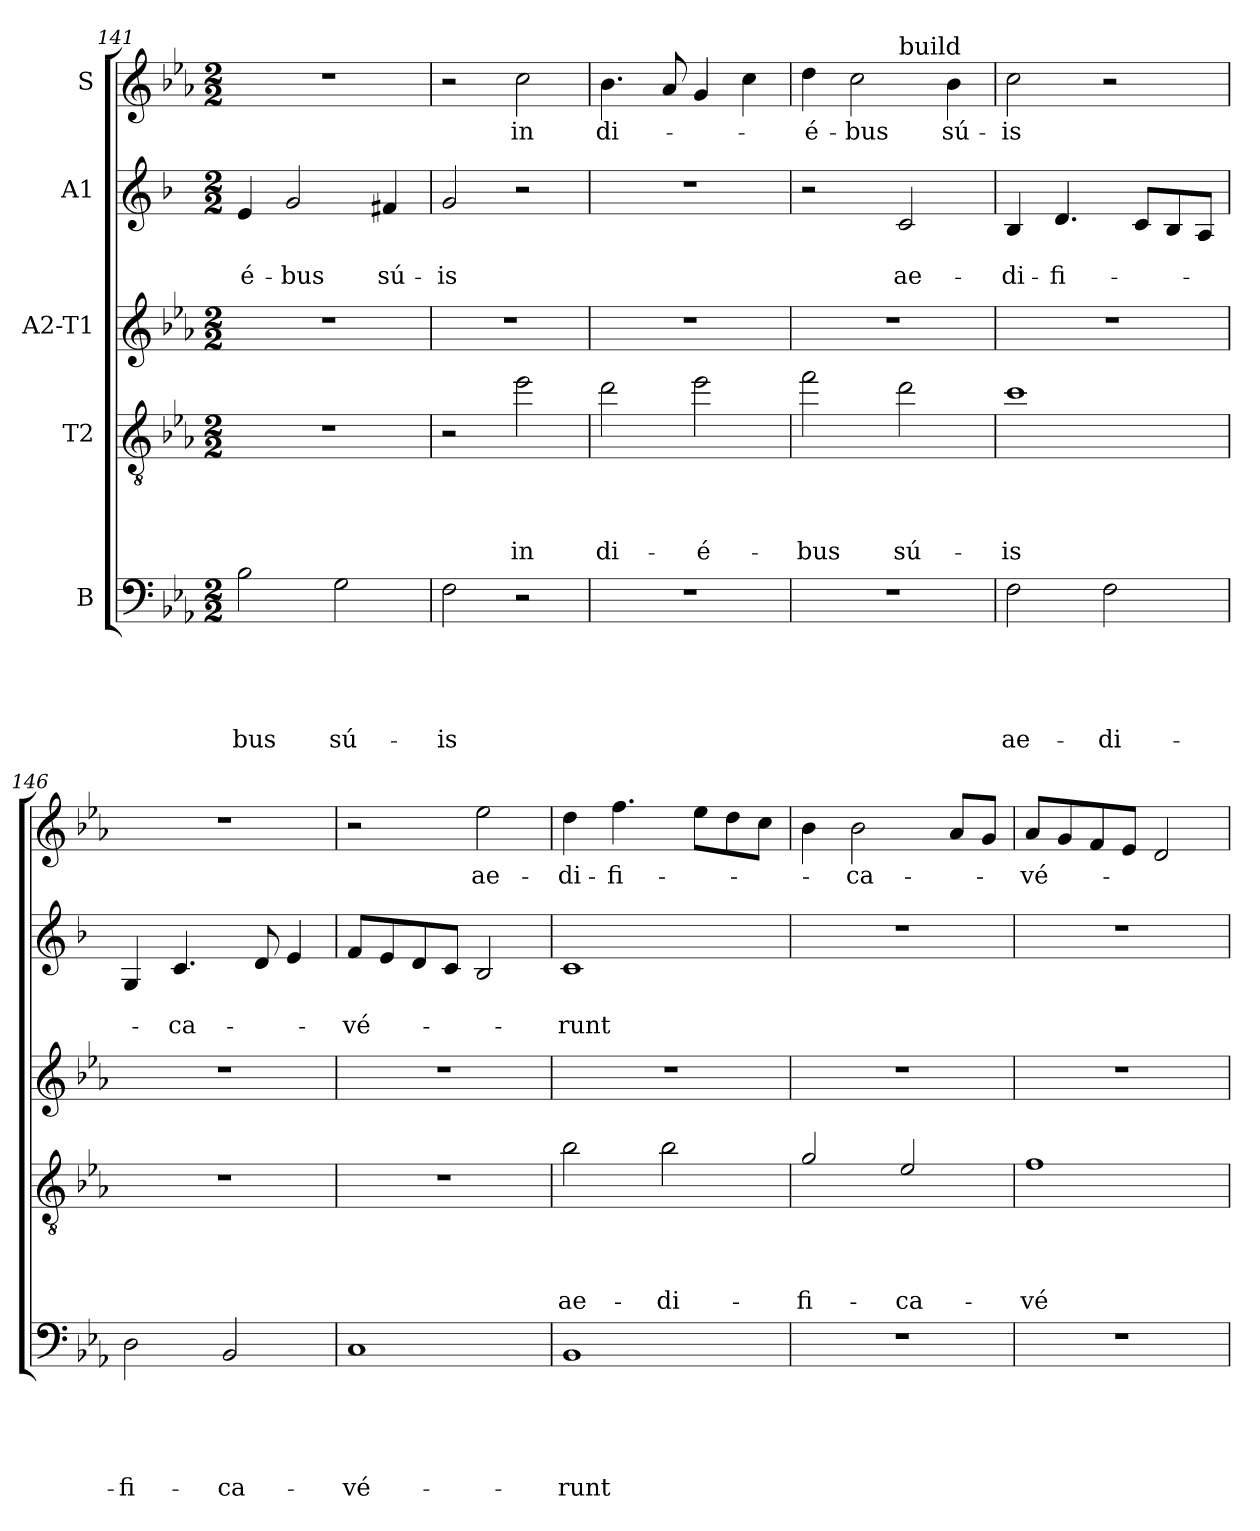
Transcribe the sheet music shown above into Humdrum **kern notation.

**kern	**text	**text	**text	**text	**text	**kern	**text	**text	**text	**text	**kern	**kern	**text	**text	**kern	**text
*part5	*part5	*part5	*part5	*part5	*part5	*part4	*part4	*part4	*part4	*part4	*part3	*part2	*part2	*part2	*part1	*part1
*staff5	*staff5	*staff5	*staff5	*staff5	*staff5	*staff4	*staff4	*staff4	*staff4	*staff4	*staff3	*staff2	*staff2	*staff2	*staff1	*staff1
*I"B	*	*	*	*	*	*I"T2	*	*	*	*	*I"A2-T1	*I"A1	*	*	*I"S	*
*clefF4	*	*	*	*	*	*clefGv2	*	*	*	*	*clefG2	*clefG2	*	*	*clefG2	*
*	*	*	*	*	*	*ITrd8c14	*	*	*	*	*	*ITrd1c2	*	*	*	*
*k[b-e-a-]	*	*	*	*	*	*k[b-e-a-]	*	*	*	*	*k[b-e-a-]	*k[b-e-a-]	*	*	*k[b-e-a-]	*
*E-:	*	*	*	*	*	*E-:	*	*	*	*	*E-:	*E-:	*	*	*E-:	*
*M2/2	*	*	*	*	*	*M2/2	*	*	*	*	*M2/2	*M2/2	*	*	*M2/2	*
=141	=141	=141	=141	=141	=141	=141	=141	=141	=141	=141	=141	=141	=141	=141	=141	=141
!	!	!	!	!	!LO:LY:b	!	!	!	!	!	!	!	!	!LO:LY:b	!	!
2B-\	.	.	.	.	-bus	1r	.	.	.	.	1r	4d/	.	-é-	1r	.
!	!	!	!	!	!	!	!	!	!	!	!	!	!	!LO:LY:b	!	!
.	.	.	.	.	.	.	.	.	.	.	.	2f/	.	-bus	.	.
!	!	!	!	!	!LO:LY:b	!	!	!	!	!	!	!	!	!	!	!
2G\	.	.	.	.	sú-	.	.	.	.	.	.	.	.	.	.	.
!	!	!	!	!	!	!	!	!	!	!	!	!	!	!LO:LY:b	!	!
.	.	.	.	.	.	.	.	.	.	.	.	4e/	.	sú-	.	.
=142	=142	=142	=142	=142	=142	=142	=142	=142	=142	=142	=142	=142	=142	=142	=142	=142
!	!	!	!	!	!LO:LY:b	!	!	!	!	!	!	!	!	!LO:LY:b	!	!
2F\	.	.	.	.	-is	2r	.	.	.	.	1r	2f/	.	-is	2r	.
!	!	!	!	!	!	!	!	!	!	!LO:LY:b	!	!	!	!	!	!LO:LY:b
2r	.	.	.	.	.	2e-\	.	.	.	in	.	2r	.	.	2cc\	in
=143	=143	=143	=143	=143	=143	=143	=143	=143	=143	=143	=143	=143	=143	=143	=143	=143
!	!	!	!	!	!	!	!	!	!	!LO:LY:b	!	!	!	!	!	!LO:LY:b
1r	.	.	.	.	.	2d\	.	.	.	di-	1r	1r	.	.	4.b-\	di-
.	.	.	.	.	.	.	.	.	.	.	.	.	.	.	8a-/	.
!	!	!	!	!	!	!	!	!	!	!LO:LY:b	!	!	!	!	!	!
.	.	.	.	.	.	2e-\	.	.	.	-é-	.	.	.	.	4g/	.
.	.	.	.	.	.	.	.	.	.	.	.	.	.	.	4cc\	.
!!LO:PB:g=z
=144	=144	=144	=144	=144	=144	=144	=144	=144	=144	=144	=144	=144	=144	=144	=144	=144
!	!	!	!	!	!	!	!	!	!	!LO:LY:b	!	!	!	!	!	!LO:LY:b
*	*	*	*	*	*	*	*	*	*	*	*	*	*	*	*^	*
1r	.	.	.	.	.	2f\	.	.	.	-bus	1r	2r	.	.	4dd\	2ryy	-é-
!	!	!	!	!	!	!	!	!	!	!	!	!	!	!	!	!	!LO:LY:b
.	.	.	.	.	.	.	.	.	.	.	.	.	.	.	2cc\	.	-bus
!	!	!	!	!	!	!	!	!	!	!	!	!	!	!	!	!LO:TX:a:t=build	!
!	!	!	!	!	!	!	!	!	!	!LO:LY:b	!	!	!	!LO:LY:b	!	!	!
.	.	.	.	.	.	2d\	.	.	.	sú-	.	2B-/	.	ae-	.	2ryy	.
!	!	!	!	!	!	!	!	!	!	!	!	!	!	!	!	!	!LO:LY:b
.	.	.	.	.	.	.	.	.	.	.	.	.	.	.	4b-\	.	sú-
=145	=145	=145	=145	=145	=145	=145	=145	=145	=145	=145	=145	=145	=145	=145	=145	=145	=145
!	!	!	!	!	!LO:LY:b	!	!	!	!	!LO:LY:b	!	!	!	!LO:LY:b	!	!	!LO:LY:b
*	*	*	*	*	*	*	*	*	*	*	*	*	*	*	*v	*v	*
2F\	.	.	.	.	ae-	1c	.	.	.	-is	1r	4A-/	.	-di-	2cc\	-is
!	!	!	!	!	!	!	!	!	!	!	!	!	!	!LO:LY:b	!	!
.	.	.	.	.	.	.	.	.	.	.	.	4.c/	.	-fi-	.	.
!	!	!	!	!	!LO:LY:b	!	!	!	!	!	!	!	!	!	!	!
2F\	.	.	.	.	-di-	.	.	.	.	.	.	.	.	.	2r	.
.	.	.	.	.	.	.	.	.	.	.	.	8B-/L	.	.	.	.
.	.	.	.	.	.	.	.	.	.	.	.	8A-/	.	.	.	.
.	.	.	.	.	.	.	.	.	.	.	.	8G/J	.	.	.	.
=146	=146	=146	=146	=146	=146	=146	=146	=146	=146	=146	=146	=146	=146	=146	=146	=146
!	!	!	!	!	!LO:LY:b	!	!	!	!	!	!	!	!	!	!	!
2D\	.	.	.	.	-fi-	1r	.	.	.	.	1r	4F/	.	.	1r	.
!	!	!	!	!	!	!	!	!	!	!	!	!	!	!LO:LY:b	!	!
.	.	.	.	.	.	.	.	.	.	.	.	4.B-/	.	-ca-	.	.
!	!	!	!	!	!LO:LY:b	!	!	!	!	!	!	!	!	!	!	!
2BB-/	.	.	.	.	-ca-	.	.	.	.	.	.	.	.	.	.	.
.	.	.	.	.	.	.	.	.	.	.	.	8c/	.	.	.	.
.	.	.	.	.	.	.	.	.	.	.	.	4d/	.	.	.	.
=147	=147	=147	=147	=147	=147	=147	=147	=147	=147	=147	=147	=147	=147	=147	=147	=147
!	!	!	!	!	!LO:LY:b	!	!	!	!	!	!	!	!	!LO:LY:b	!	!
1C	.	.	.	.	-vé-	1r	.	.	.	.	1r	8e-/L	.	-vé-	2r	.
.	.	.	.	.	.	.	.	.	.	.	.	8d/	.	.	.	.
.	.	.	.	.	.	.	.	.	.	.	.	8c/	.	.	.	.
.	.	.	.	.	.	.	.	.	.	.	.	8B-/J	.	.	.	.
!	!	!	!	!	!	!	!	!	!	!	!	!	!	!	!	!LO:LY:b
.	.	.	.	.	.	.	.	.	.	.	.	2A-/	.	.	2ee-\	ae-
=148	=148	=148	=148	=148	=148	=148	=148	=148	=148	=148	=148	=148	=148	=148	=148	=148
!	!	!	!	!	!LO:LY:b	!	!	!	!	!LO:LY:b	!	!	!	!LO:LY:b	!	!LO:LY:b
1BB-	.	.	.	.	-runt	2B-\	.	.	.	ae-	1r	1B-	.	-runt	4dd\	-di-
!	!	!	!	!	!	!	!	!	!	!	!	!	!	!	!	!LO:LY:b
.	.	.	.	.	.	.	.	.	.	.	.	.	.	.	4.ff\	-fi-
!	!	!	!	!	!	!	!	!	!	!LO:LY:b	!	!	!	!	!	!
.	.	.	.	.	.	2B-\	.	.	.	-di-	.	.	.	.	.	.
.	.	.	.	.	.	.	.	.	.	.	.	.	.	.	8ee-\L	.
.	.	.	.	.	.	.	.	.	.	.	.	.	.	.	8dd\	.
.	.	.	.	.	.	.	.	.	.	.	.	.	.	.	8cc\J	.
=149	=149	=149	=149	=149	=149	=149	=149	=149	=149	=149	=149	=149	=149	=149	=149	=149
!	!	!	!	!	!	!	!	!	!	!LO:LY:b	!	!	!	!	!	!
1r	.	.	.	.	.	2G/	.	.	.	-fi-	1r	1r	.	.	4b-\	.
!	!	!	!	!	!	!	!	!	!	!	!	!	!	!	!	!LO:LY:b
.	.	.	.	.	.	.	.	.	.	.	.	.	.	.	2b-\	-ca-
!	!	!	!	!	!	!	!	!	!	!LO:LY:b	!	!	!	!	!	!
.	.	.	.	.	.	2E-/	.	.	.	-ca-	.	.	.	.	.	.
.	.	.	.	.	.	.	.	.	.	.	.	.	.	.	8a-/L	.
.	.	.	.	.	.	.	.	.	.	.	.	.	.	.	8g/J	.
!!LO:LB:g=z
=150	=150	=150	=150	=150	=150	=150	=150	=150	=150	=150	=150	=150	=150	=150	=150	=150
!	!	!	!	!	!	!	!	!	!	!LO:LY:b	!	!	!	!	!	!LO:LY:b
1r	.	.	.	.	.	1F	.	.	.	-vé-	1r	1r	.	.	8a-/L	-vé-
.	.	.	.	.	.	.	.	.	.	.	.	.	.	.	8g/	.
.	.	.	.	.	.	.	.	.	.	.	.	.	.	.	8f/	.
.	.	.	.	.	.	.	.	.	.	.	.	.	.	.	8e-/J	.
.	.	.	.	.	.	.	.	.	.	.	.	.	.	.	2d/	.
=	=	=	=	=	=	=	=	=	=	=	=	=	=	=	=	=
*-	*-	*-	*-	*-	*-	*-	*-	*-	*-	*-	*-	*-	*-	*-	*-	*-
